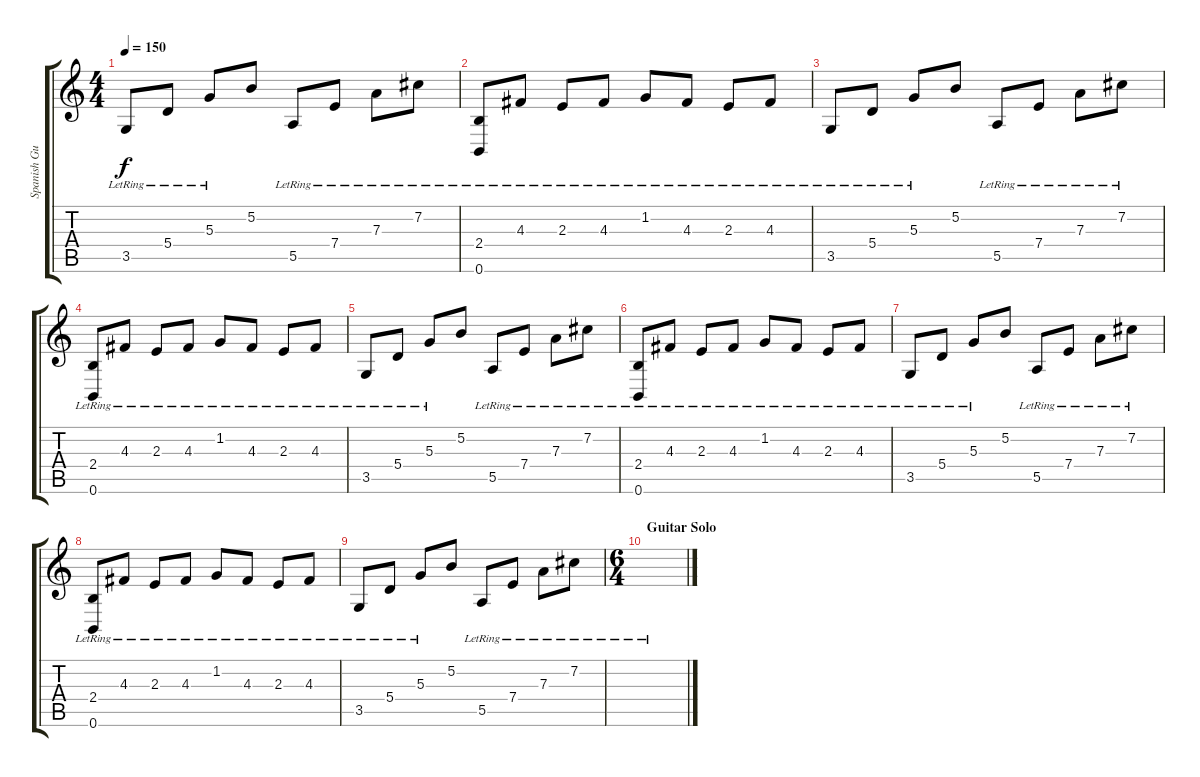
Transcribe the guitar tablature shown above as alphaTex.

\track ("Spanish Guitar 1" "Spanish Gu") {instrument acousticguitarsteel}
\staff {score tabs}
\tuning (B3 Gb3 D3 A2 E2 B1) {hide}
\ts (4 4)
\tempo 150
\clef g2
\ks c
3.5{lr}.8{dy f} 5.4{lr}.8 5.3{lr}.8 5.2.8 5.5{lr}.8 7.4{lr}.8 7.3{lr}.8 7.2{lr}.8 |
(2.4{lr} 0.6{lr}).8 4.3{lr}.8 2.3{lr}.8 4.3{lr}.8 1.2{lr}.8 4.3{lr}.8 2.3{lr}.8 4.3{lr}.8 |
3.5{lr}.8 5.4{lr}.8 5.3{lr}.8 5.2.8 5.5{lr}.8 7.4{lr}.8 7.3{lr}.8 7.2{lr}.8 |
(2.4{lr} 0.6{lr}).8 4.3{lr}.8 2.3{lr}.8 4.3{lr}.8 1.2{lr}.8 4.3{lr}.8 2.3{lr}.8 4.3{lr}.8 |
3.5{lr}.8 5.4{lr}.8 5.3{lr}.8 5.2.8 5.5{lr}.8 7.4{lr}.8 7.3{lr}.8 7.2{lr}.8 |
(2.4{lr} 0.6{lr}).8 4.3{lr}.8 2.3{lr}.8 4.3{lr}.8 1.2{lr}.8 4.3{lr}.8 2.3{lr}.8 4.3{lr}.8 |
3.5{lr}.8 5.4{lr}.8 5.3{lr}.8 5.2.8 5.5{lr}.8 7.4{lr}.8 7.3{lr}.8 7.2{lr}.8 |
(2.4{lr} 0.6{lr}).8 4.3{lr}.8 2.3{lr}.8 4.3{lr}.8 1.2{lr}.8 4.3{lr}.8 2.3{lr}.8 4.3{lr}.8 |
3.5{lr}.8 5.4{lr}.8 5.3{lr}.8 5.2.8 5.5{lr}.8 7.4{lr}.8 7.3{lr}.8 7.2{lr}.8 |
\ts (6 4)
\section ("" "Guitar Solo")
